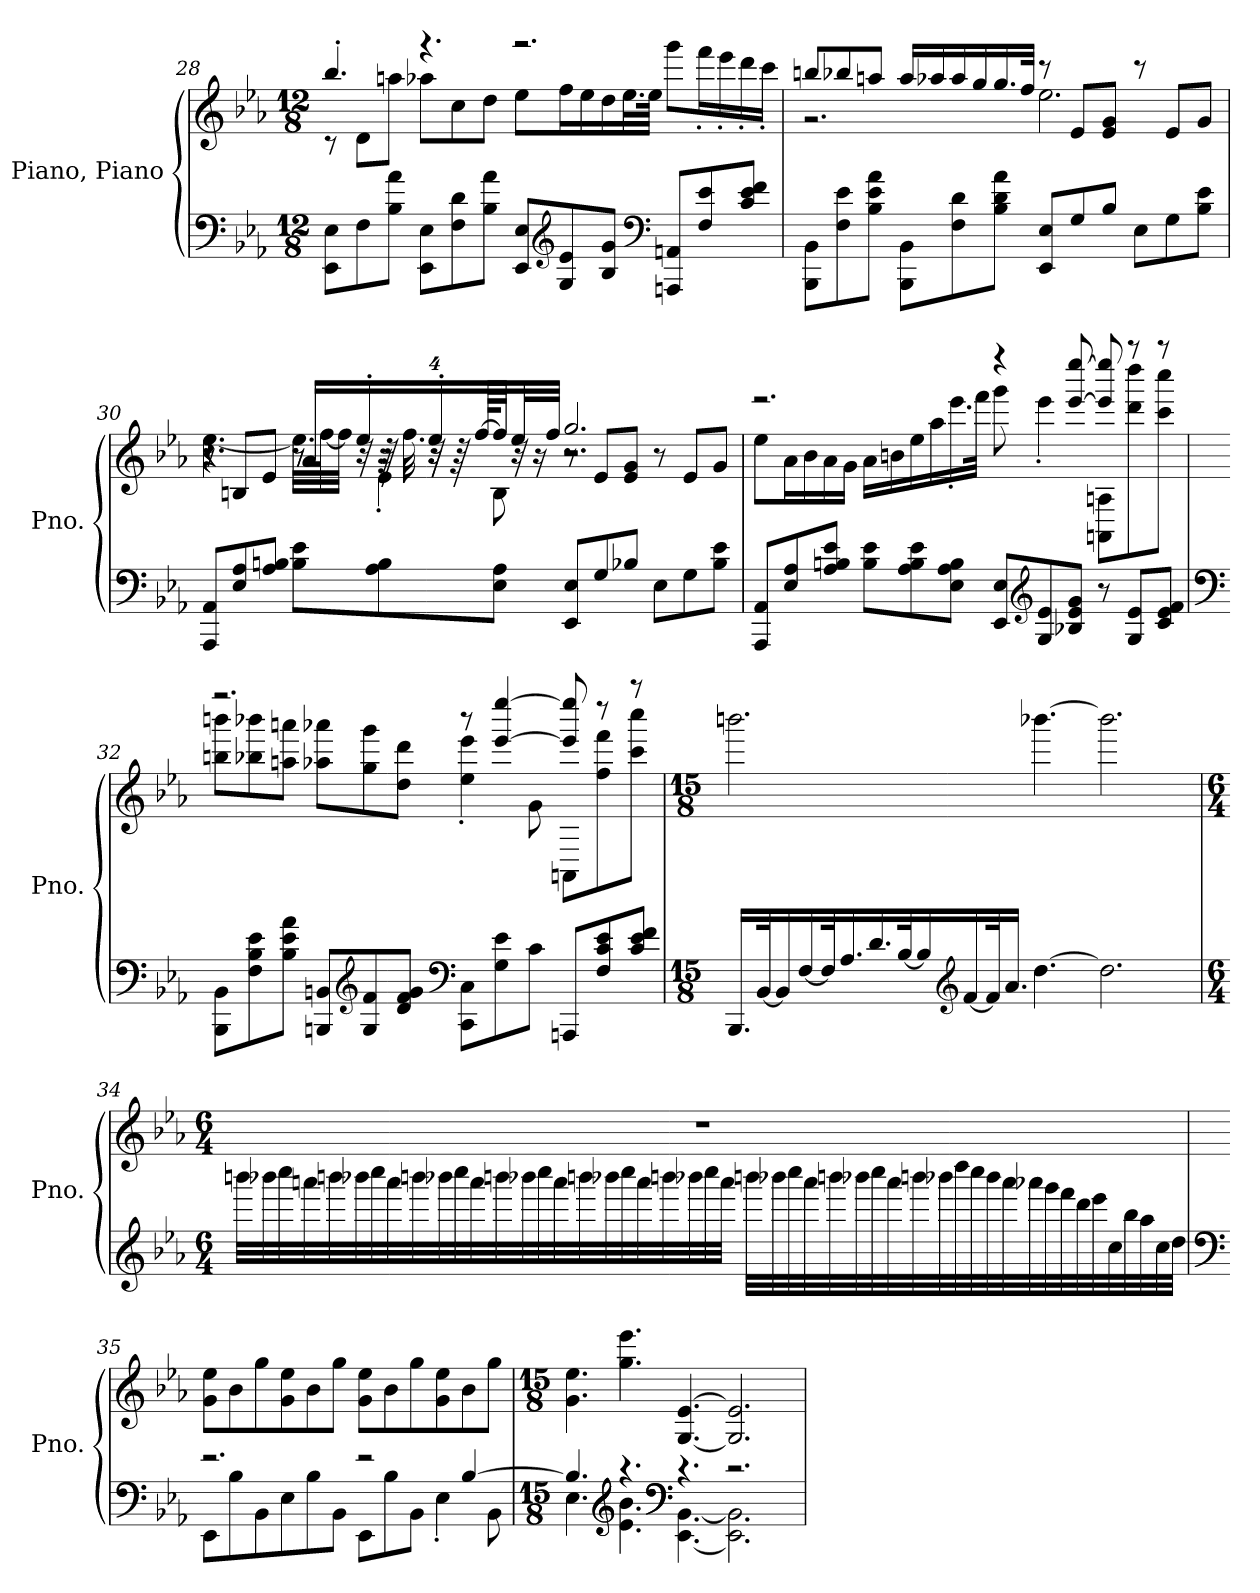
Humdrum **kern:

**kern	**kern
*part1	*part1
*staff2	*staff1
*I"Piano, Piano	*
*I'Pno.	*
!!LO:LB:g=z
*clefF4	*clefG2
*k[b-e-a-]	*k[b-e-a-]
*M12/8	*M12/8
=28	=28
*	*^
8EE-\ 8E-\L	4.bb-'/	8r
8F\	.	8d\L
8B-\ 8a-\J	.	8aan\J
8EE-\ 8E-\L	4.r	8aa-X\L
8F\ 8d\	.	8cc\
8B-\ 8a-\J	.	8dd\J
8EE-/ 8E-/L	2.r	8ee-\L
*clefG2	*	*
8G/ 8e-/	.	16ff\L
.	.	16ee-\
8B-/ 8g/J	.	16dd\
.	.	32.ee-\L
.	.	64ee-\JJJk
*clefF4	*	*
8AAAn/ 8AAn/L	.	8ggg\L
8F/ 8e-/	.	16fff'\L
.	.	16eee-'\
8c/ 8e-/ 8f/J	.	16ddd'\
.	.	16ccc'\JJ
=29	=29	=29
8BBB-\ 8BB-\L	8bbn/L	2.r
8F\ 8e-\	8bb-X/	.
8B-\ 8e-\ 8a-\J	8aan/J	.
8BBB-\ 8BB-\L	16aa/LL	.
.	16aa-X/	.
8F\ 8d\	16aa-/	.
.	16gg/	.
8B-\ 8d\ 8a-\J	16.gg/	.
.	32ff/JJk	.
8EE-/ 8E-/L	8r	2.ee-\
8G/	8e-/L	.
8B-/J	8e-/ 8g/J	.
8E-\L	8r	.
8G\	8e-/L	.
8B-\ 8e-\J	8g/J	.
!!LO:LB:g=z
=30	=30	=30
*	*^	*^
8AAA-/ 8AA-/L	4.r	[4.ee-\	8r	4.r
8E-/ 8A-/	.	.	8Bn/L	.
8A-/ 8Bn/J	.	.	8e-/J	.
*	*	*	*Xbrackettup	*
8B\ 8e-\L	8r	32.ee-\LLL]	32%3a-/L	8r
.	.	[64ff\K	.	.
.	.	32ff\JJJ]	.	.
.	.	32r	32%3ee-'/	.
8A-\ 8B\	16r	64r	.	4e-'\
.	.	32.ff\	.	.
.	32r	16r	32%3ee-'/	.
.	64r	.	.	.
.	[64ff/KLLL	.	.	.
8E-\ 8A-\J	32ff/JJJ]	8B\	.	.
.	32r	.	64%3ee-/L	.
.	16r	.	.	.
.	.	.	64%3ff/JJ	.
8EE-/ 8E-/L	2.gg/	2.r	8r	2.r
8G/	.	.	8e-/L	.
8B-X/J	.	.	8e-/ 8g/J	.
8E-\L	.	.	8r	.
8G\	.	.	8e-/L	.
8B-\ 8e-\J	.	.	8g/J	.
*	*	*v	*v	*v
!!LO:LB:g=z
=31	=31	=31
8AAA-/ 8AA-/L	2.r	8ee-\L
8E-/ 8A-/	.	16a-\L
.	.	16b-\
8A-/ 8Bn/ 8e-/J	.	16a-\
.	.	16g\JJ
8B\ 8e-\L	.	16a-\LL
.	.	16bn\
8A-\ 8B\ 8e-\	.	16ee-\
.	.	16aa-\
8E-\ 8A-\ 8B\J	.	16.eee-'\
.	.	32fff\JJk
8EE-/ 8E-/L	4r	8ggg\
*clefG2	*	*
8G/ 8e-/	.	4eee-'\
8B-X/ 8e-/ 8g/J	[8eee-/ [8eeee-/	.
8r	8eee-/] 8eeee-/]	8AAn\ 8An\L
8G/ 8e-/L	8r	8ddd\ 8dddd\
8c/ 8e-/ 8f/J	8r	8ccc\ 8cccc\J
!!LO:LB:g=z	!!
=32	=32	=32
*clefF4	*	*
8BBB-\ 8BB-\L	2.r	8bbn\ 8bbbn\L
8F\ 8B-\ 8e-\	.	8bb-X\ 8bbb-X\
8B-\ 8e-\ 8a-\J	.	8aan\ 8aaan\J
8BBBn/ 8BBn/L	.	8aa-X\ 8aaa-X\L
*clefG2	*	*
8G/ 8f/	.	8gg\ 8ggg\
8d/ 8f/ 8g/J	.	8dd\ 8ddd\J
*clefF4	*	*
8CC\ 8C\L	8r	4ee-\' 4eee-\'
8G\ 8e-\	[4eee-/ [4eeee-/	.
8c\J	.	8g\
8AAAn/L	8eee-/] 8eeee-/]	8AAn\L
8F/ 8c/ 8e-/	8r	8ff\ 8fff\
8c/ 8e-/ 8f/J	8r	8ccc\ 8cccc\J
*	*v	*v
!!LO:PB:g=z
=33	=33
*M15/8	*M15/8
16.BBB-/LL	2.bbbn\
[32BB-/K	.
16BB-/]	.
[16F/	.
32F/K]	.
16.A-/	.
16.d/	.
[32B-/K	.
16B-/]	.
*clefG2	*
[16f/	.
32f/K]	.
16.a-/JJ	.
[4.dd\	[4.bbb-X\
2.dd\]	2.bbb-\]
!!LO:LB:g=z
=34	=34
*M6/4	*M6/4
32bbbn\LLL	1.r
32bbb-X\	.
32cccc\	.
32aaan\	.
32bbbn\	.
32bbb-X\	.
32cccc\	.
32aaa\	.
32bbbn\	.
32bbb-X\	.
32cccc\	.
32aaa\	.
32bbbn\	.
32bbb-X\	.
32cccc\	.
32aaa\	.
32bbbn\	.
32bbb-X\	.
32cccc\	.
32aaa\	.
32bbbn\	.
32bbb-X\	.
32cccc\	.
32aaa\JJJ	.
32bbbn\LLL	.
32bbb-X\	.
32cccc\	.
32aaa\	.
32bbbn\	.
32bbb-X\	.
32cccc\	.
32aaa\	.
32bbbn\	.
32bbb-X\	.
32dddd\	.
32cccc\	.
32bbb-\	.
32aaa\	.
32aaa-X\	.
32ggg\	.
32fff\	.
32ddd\	.
32eee-\	.
32cc\	.
32bb-\	.
32aa-\	.
32cc\	.
32dd\JJJ	.
!!LO:LB:g=z
=35	=35
*clefF4	*
*^	*
2.r	8EE-\L	8g\ 8ee-\L
.	8B-\	8b-\
.	8BB-\	8gg\
.	8E-\	8g\ 8ee-\
.	8B-\	8b-\
.	8BB-\J	8gg\J
2r	8EE-\L	8g\ 8ee-\L
.	8B-\	8b-\
.	8BB-\J	8gg\
.	4E-'\	8g\ 8ee-\
[4B-/	.	8b-\
.	8BB-\	8gg\J
=36	=36	=36
*M15/8	*	*M15/8
4.B-/]	4.E-\	4.g\ 4.ee-\
*clefG2	*	*
4.r	4.e-\ 4.b-\	4.gg\ 4.eee-\
*clefF4	*	*
4.r	[4.EE-\ [4.BB-\	[4.G/ [4.e-/
2.r	2.EE-\] 2.BB-\]	2.G/] 2.e-/]
*v	*v	*
=	=
*-	*-
